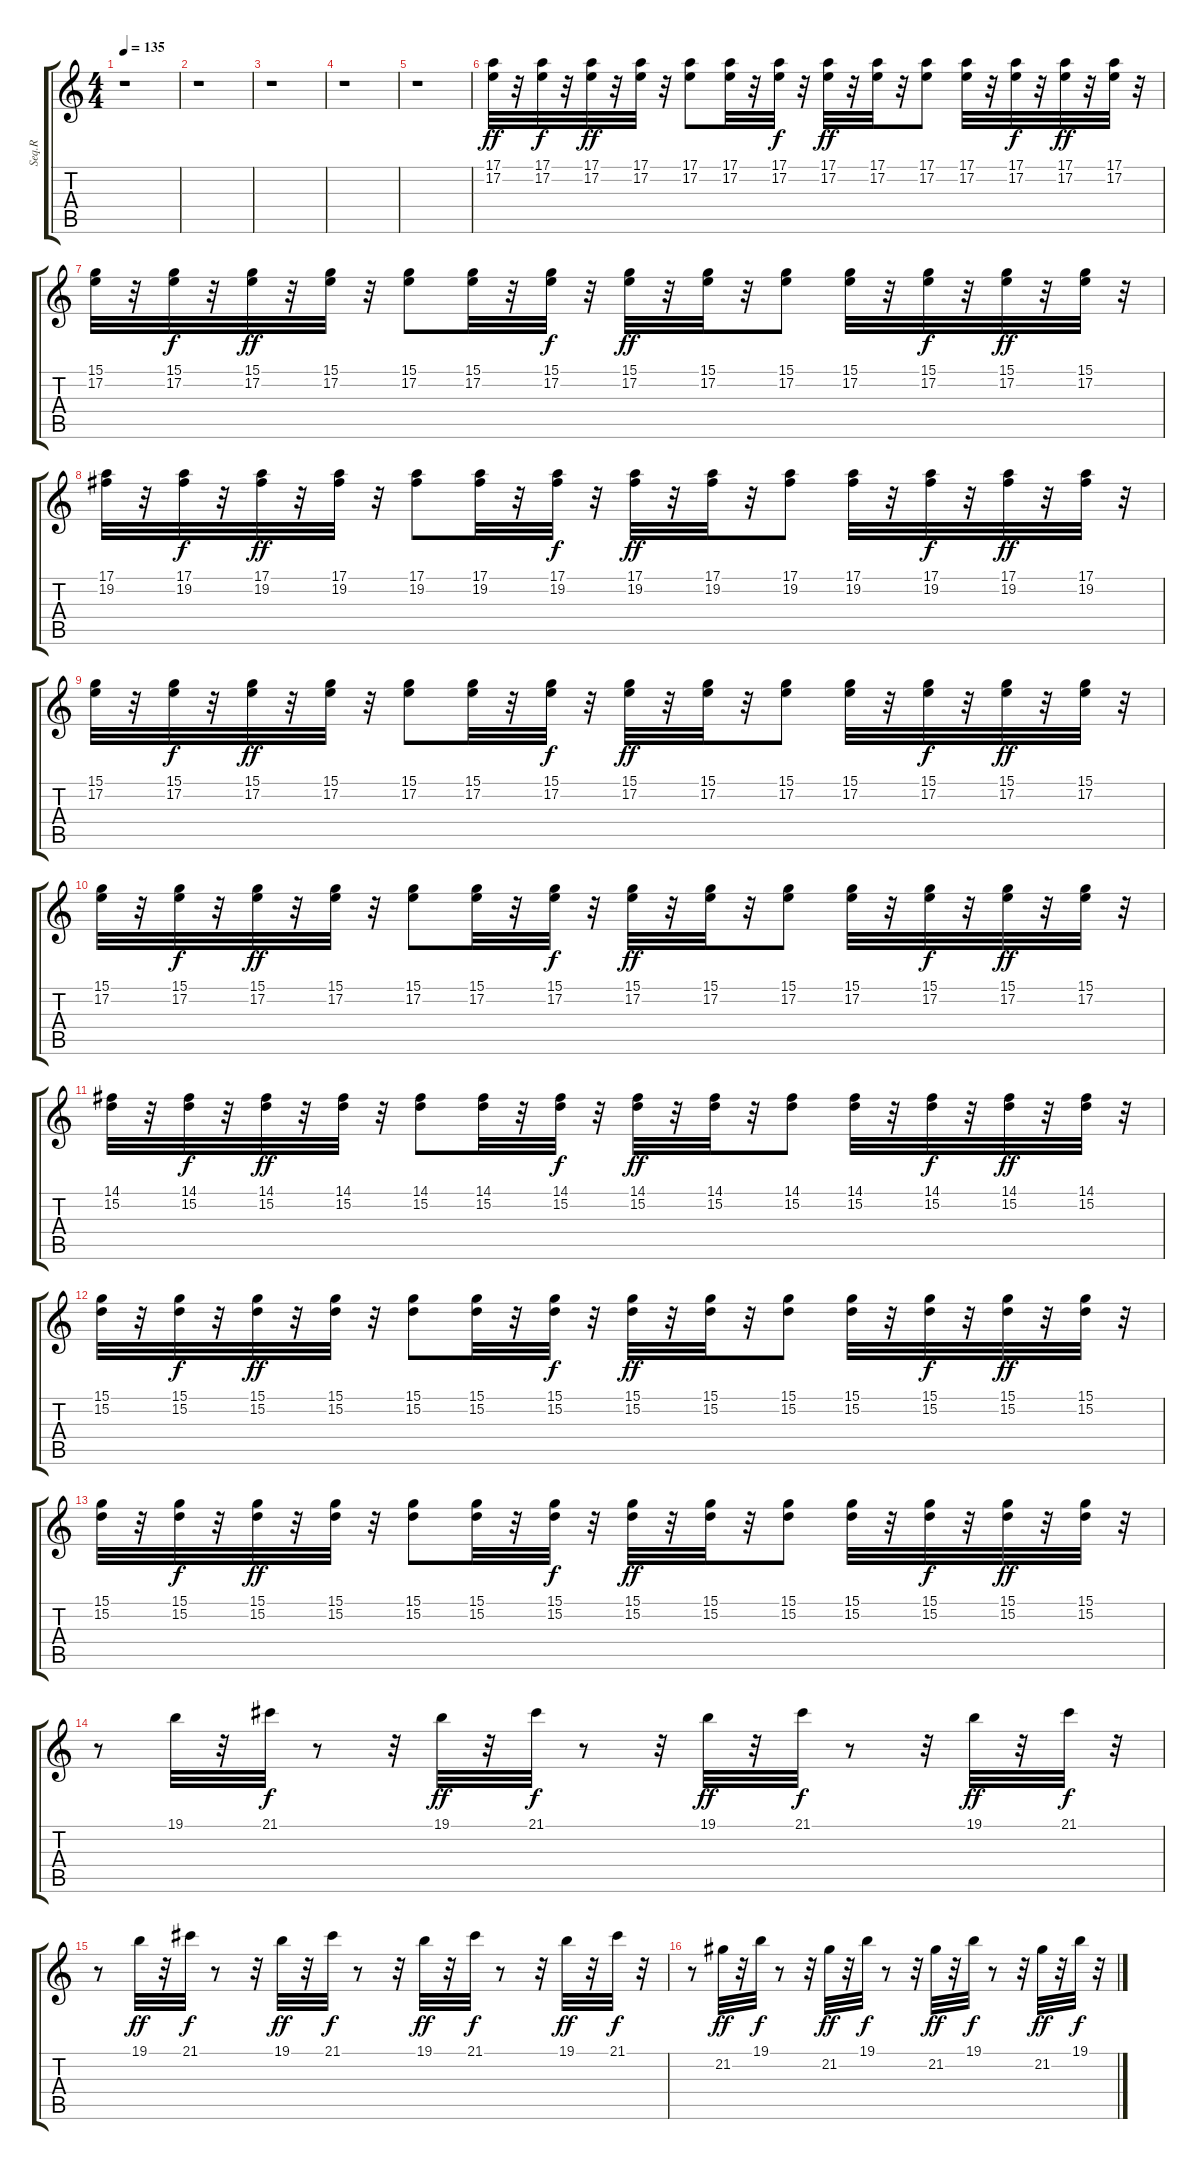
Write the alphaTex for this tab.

\track ("Seq.R                               " "Seq.R     ") {instrument lead8bassandlead}
\staff {score tabs}
\tuning (E4 B3 G3 D3 A2 E2) {hide}
\ts (4 4)
\tempo 135
\clef g2
\ks c
r.1{dy ff} |
r.1 |
r.1 |
r.1 |
r.1 |
(17.1 17.2).32 r.32 (17.1 17.2).32{dy f} r.32 (17.1 17.2).32{dy ff} r.32 (17.1 17.2).32 r.32 (17.1 17.2).8 (17.1 17.2).32 r.32 (17.1 17.2).32{dy f} r.32 (17.1 17.2).32{dy ff} r.32 (17.1 17.2).32 r.32 (17.1 17.2).8 (17.1 17.2).32 r.32 (17.1 17.2).32{dy f} r.32 (17.1 17.2).32{dy ff} r.32 (17.1 17.2).32 r.32 |
(15.1 17.2).32 r.32 (15.1 17.2).32{dy f} r.32 (15.1 17.2).32{dy ff} r.32 (15.1 17.2).32 r.32 (15.1 17.2).8 (15.1 17.2).32 r.32 (15.1 17.2).32{dy f} r.32 (15.1 17.2).32{dy ff} r.32 (15.1 17.2).32 r.32 (15.1 17.2).8 (15.1 17.2).32 r.32 (15.1 17.2).32{dy f} r.32 (15.1 17.2).32{dy ff} r.32 (15.1 17.2).32 r.32 |
(17.1 19.2).32 r.32 (17.1 19.2).32{dy f} r.32 (17.1 19.2).32{dy ff} r.32 (17.1 19.2).32 r.32 (17.1 19.2).8 (17.1 19.2).32 r.32 (17.1 19.2).32{dy f} r.32 (17.1 19.2).32{dy ff} r.32 (17.1 19.2).32 r.32 (17.1 19.2).8 (17.1 19.2).32 r.32 (17.1 19.2).32{dy f} r.32 (17.1 19.2).32{dy ff} r.32 (17.1 19.2).32 r.32 |
(15.1 17.2).32 r.32 (15.1 17.2).32{dy f} r.32 (15.1 17.2).32{dy ff} r.32 (15.1 17.2).32 r.32 (15.1 17.2).8 (15.1 17.2).32 r.32 (15.1 17.2).32{dy f} r.32 (15.1 17.2).32{dy ff} r.32 (15.1 17.2).32 r.32 (15.1 17.2).8 (15.1 17.2).32 r.32 (15.1 17.2).32{dy f} r.32 (15.1 17.2).32{dy ff} r.32 (15.1 17.2).32 r.32 |
(15.1 17.2).32 r.32 (15.1 17.2).32{dy f} r.32 (15.1 17.2).32{dy ff} r.32 (15.1 17.2).32 r.32 (15.1 17.2).8 (15.1 17.2).32 r.32 (15.1 17.2).32{dy f} r.32 (15.1 17.2).32{dy ff} r.32 (15.1 17.2).32 r.32 (15.1 17.2).8 (15.1 17.2).32 r.32 (15.1 17.2).32{dy f} r.32 (15.1 17.2).32{dy ff} r.32 (15.1 17.2).32 r.32 |
(14.1 15.2).32 r.32 (14.1 15.2).32{dy f} r.32 (14.1 15.2).32{dy ff} r.32 (14.1 15.2).32 r.32 (14.1 15.2).8 (14.1 15.2).32 r.32 (14.1 15.2).32{dy f} r.32 (14.1 15.2).32{dy ff} r.32 (14.1 15.2).32 r.32 (14.1 15.2).8 (14.1 15.2).32 r.32 (14.1 15.2).32{dy f} r.32 (14.1 15.2).32{dy ff} r.32 (14.1 15.2).32 r.32 |
(15.1 15.2).32 r.32 (15.1 15.2).32{dy f} r.32 (15.1 15.2).32{dy ff} r.32 (15.1 15.2).32 r.32 (15.1 15.2).8 (15.1 15.2).32 r.32 (15.1 15.2).32{dy f} r.32 (15.1 15.2).32{dy ff} r.32 (15.1 15.2).32 r.32 (15.1 15.2).8 (15.1 15.2).32 r.32 (15.1 15.2).32{dy f} r.32 (15.1 15.2).32{dy ff} r.32 (15.1 15.2).32 r.32 |
(15.1 15.2).32 r.32 (15.1 15.2).32{dy f} r.32 (15.1 15.2).32{dy ff} r.32 (15.1 15.2).32 r.32 (15.1 15.2).8 (15.1 15.2).32 r.32 (15.1 15.2).32{dy f} r.32 (15.1 15.2).32{dy ff} r.32 (15.1 15.2).32 r.32 (15.1 15.2).8 (15.1 15.2).32 r.32 (15.1 15.2).32{dy f} r.32 (15.1 15.2).32{dy ff} r.32 (15.1 15.2).32 r.32 |
r.8 19.1.32 r.32 21.1.32{dy f} r.8 r.32 19.1.32{dy ff} r.32 21.1.32{dy f} r.8 r.32 19.1.32{dy ff} r.32 21.1.32{dy f} r.8 r.32 19.1.32{dy ff} r.32 21.1.32{dy f} r.32 |
r.8 19.1.32{dy ff} r.32 21.1.32{dy f} r.8 r.32 19.1.32{dy ff} r.32 21.1.32{dy f} r.8 r.32 19.1.32{dy ff} r.32 21.1.32{dy f} r.8 r.32 19.1.32{dy ff} r.32 21.1.32{dy f} r.32 |
r.8 21.2.32{dy ff} r.32 19.1.32{dy f} r.8 r.32 21.2.32{dy ff} r.32 19.1.32{dy f} r.8 r.32 21.2.32{dy ff} r.32 19.1.32{dy f} r.8 r.32 21.2.32{dy ff} r.32 19.1.32{dy f} r.32
